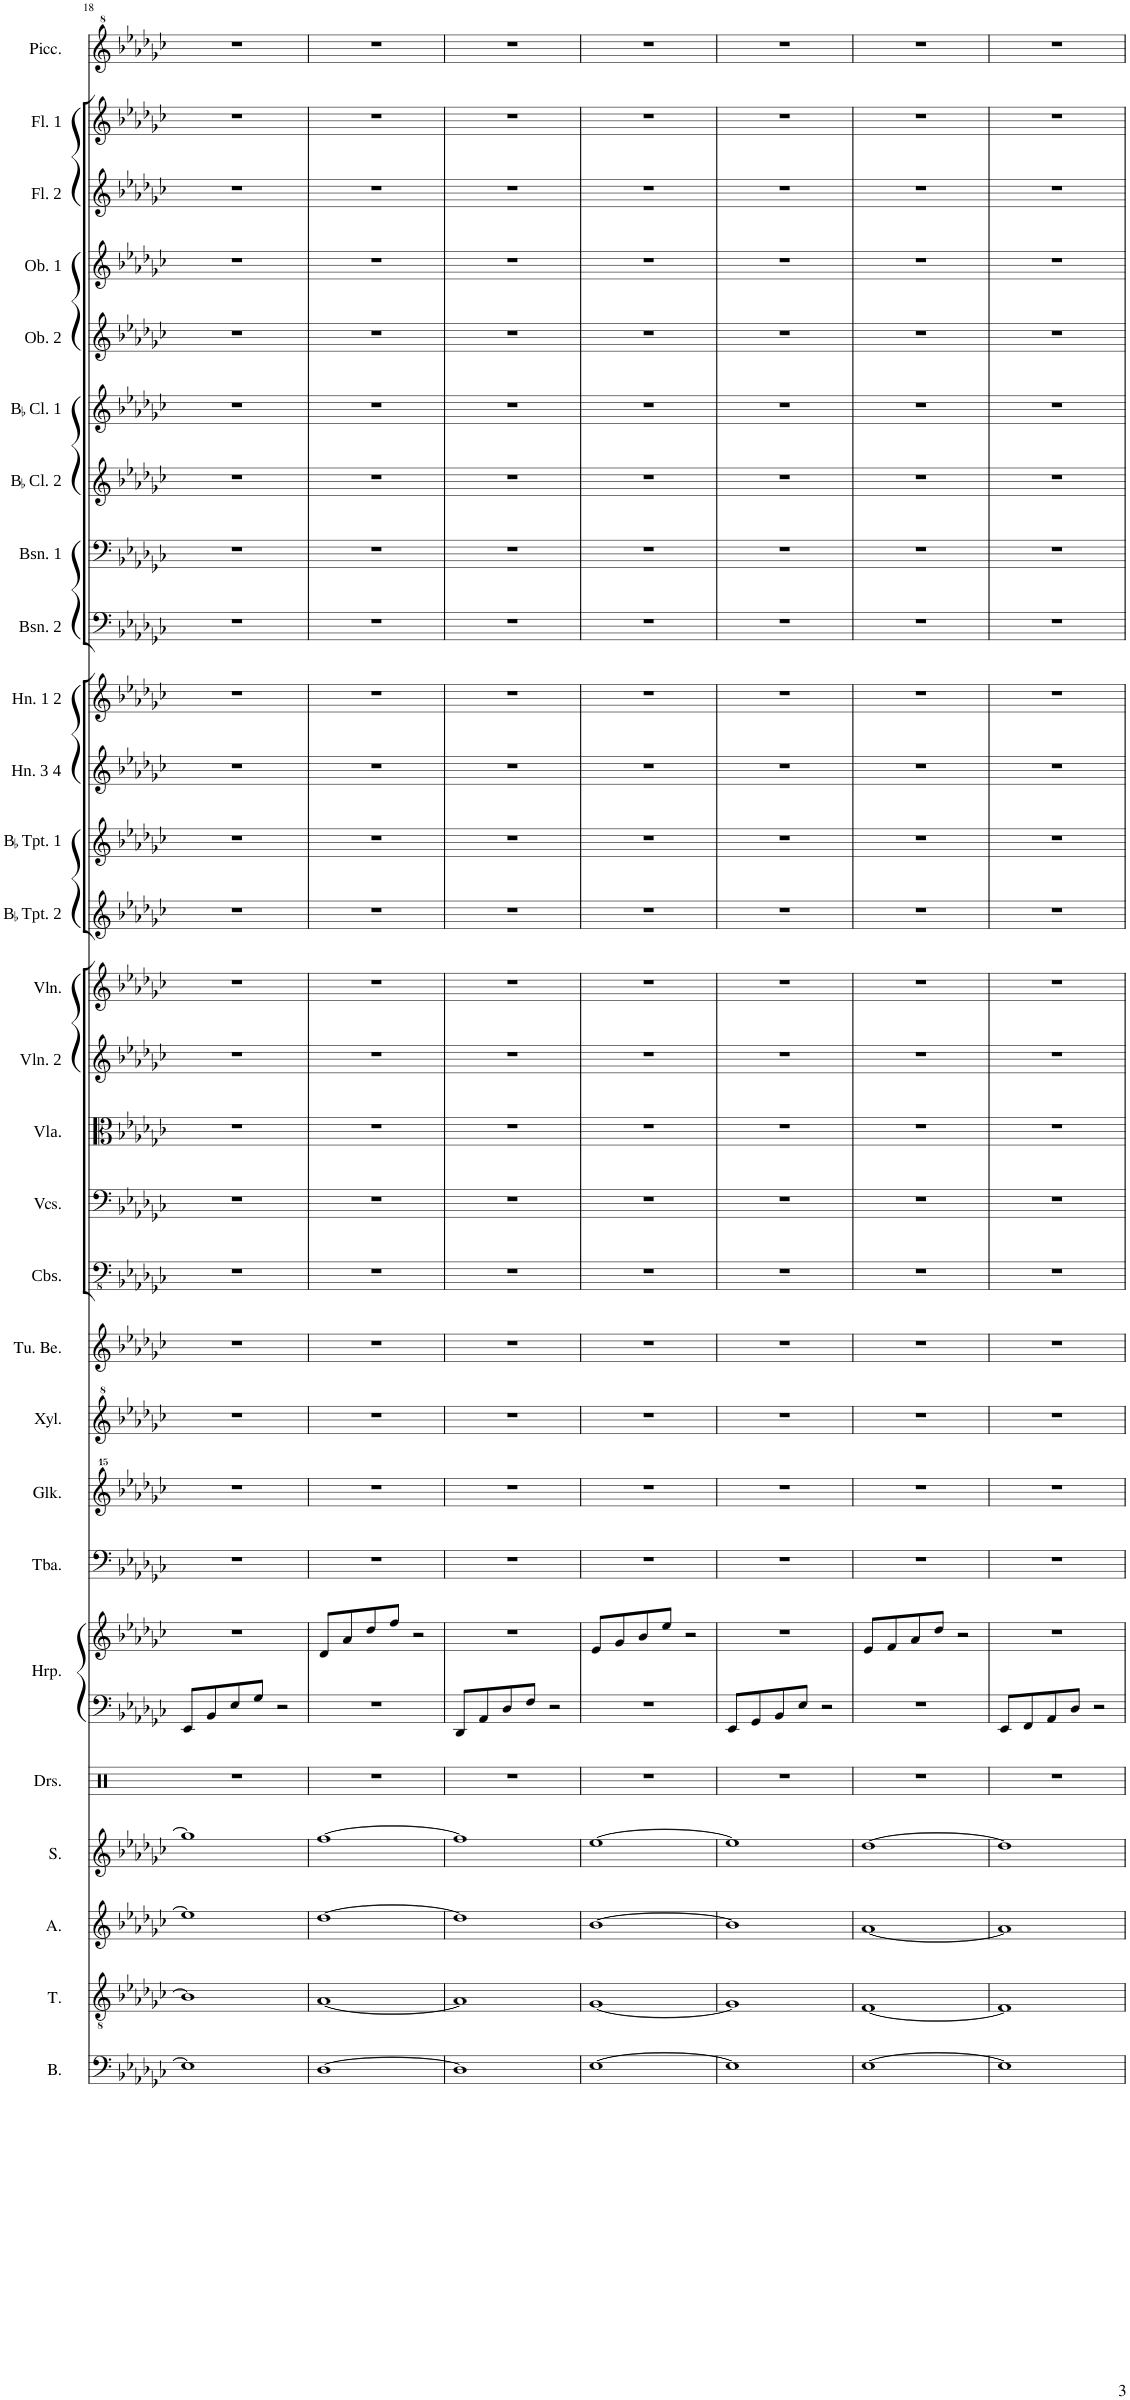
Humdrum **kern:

**kern	**kern	**kern	**kern	**kern	**kern	**kern	**kern	**kern	**kern	**kern	**kern	**kern	**kern	**kern	**kern	**kern	**kern	**kern	**kern	**kern	**kern	**kern	**kern	**kern	**kern	**kern	**kern	**kern
*part28	*part27	*part26	*part25	*part24	*part23	*part23	*part22	*part21	*part20	*part19	*part18	*part17	*part16	*part15	*part14	*part13	*part12	*part11	*part10	*part9	*part8	*part7	*part6	*part5	*part4	*part3	*part2	*part1
*staff29	*staff28	*staff27	*staff26	*staff25	*staff24	*staff23	*staff22	*staff21	*staff20	*staff19	*staff18	*staff17	*staff16	*staff15	*staff14	*staff13	*staff12	*staff11	*staff10	*staff9	*staff8	*staff7	*staff6	*staff5	*staff4	*staff3	*staff2	*staff1
*I"Bass	*I"Tenor	*I"Alto	*I"Soprano	*I"Drumset	*I"Harp	*	*I"Tuba	*I"Glockenspiel	*I"Xylophone	*I"Tubular Bells	*I"Contrabass	*I"Violoncellos	*I"Viola	*I"Violin 2	*I"Violin 1	*I"BaccidentalFlat Trumpet 2	*I"BaccidentalFlat Trumpet 1	*I"Horn 3 4	*I"Horn 1 2	*I"Bassoon 2	*I"Bassoon 1	*I"BaccidentalFlat Clarinet 2	*I"BaccidentalFlat Clarinet 1	*I"Oboe 2	*I"Oboe 1	*I"Flute 2	*I"Flute 1	*I"Piccolo
*I'B.	*I'T.	*I'A.	*I'S.	*I'Drs.	*I'Hrp.	*	*I'Tba.	*I'Glk.	*I'Xyl.	*I'Tu. Be.	*I'Cbs.	*I'Vcs.	*I'Vla.	*I'Vln. 2	*I'Vln. 1	*I'BaccidentalFlat Tpt. 2	*I'BaccidentalFlat Tpt. 1	*I'Hn. 3 4	*I'Hn. 1 2	*I'Bsn. 2	*I'Bsn. 1	*I'BaccidentalFlat Cl. 2	*I'BaccidentalFlat Cl. 1	*I'Ob. 2	*I'Ob. 1	*I'Fl. 2	*I'Fl. 1	*I'Picc.
!!LO:PB:g=z
*clefF4	*clefGv2	*clefG2	*clefG2	*clefX	*clefF4	*clefG2	*clefF4	*clefG^^2	*clefG^2	*clefG2	*clefFv4	*clefF4	*clefC3	*clefG2	*clefG2	*clefG2	*clefG2	*clefG2	*clefG2	*clefF4	*clefF4	*clefG2	*clefG2	*clefG2	*clefG2	*clefG2	*clefG2	*clefG^2
*	*	*	*	*	*	*	*	*	*	*	*	*	*	*	*	*ITrd1c2	*ITrd1c2	*ITrd4c7	*ITrd4c7	*	*	*ITrd1c2	*ITrd1c2	*	*	*	*	*ITrd-7c-12
*k[b-e-a-d-g-c-]	*k[b-e-a-d-g-c-]	*k[b-e-a-d-g-c-]	*k[b-e-a-d-g-c-]	*k[]	*k[b-e-a-d-g-c-]	*k[b-e-a-d-g-c-]	*k[b-e-a-d-g-c-]	*k[b-e-a-d-g-c-]	*k[b-e-a-d-g-c-]	*k[b-e-a-d-g-c-]	*k[b-e-a-d-g-c-]	*k[b-e-a-d-g-c-]	*k[b-e-a-d-g-c-]	*k[b-e-a-d-g-c-]	*k[b-e-a-d-g-c-]	*k[b-e-a-d-g-c-]	*k[b-e-a-d-g-c-]	*k[b-e-a-d-g-c-]	*k[b-e-a-d-g-c-]	*k[b-e-a-d-g-c-]	*k[b-e-a-d-g-c-]	*k[b-e-a-d-g-c-]	*k[b-e-a-d-g-c-]	*k[b-e-a-d-g-c-]	*k[b-e-a-d-g-c-]	*k[b-e-a-d-g-c-]	*k[b-e-a-d-g-c-]	*k[b-e-a-d-g-c-]
*M4/4	*M4/4	*M4/4	*M4/4	*M4/4	*M4/4	*M4/4	*M4/4	*M4/4	*M4/4	*M4/4	*M4/4	*M4/4	*M4/4	*M4/4	*M4/4	*M4/4	*M4/4	*M4/4	*M4/4	*M4/4	*M4/4	*M4/4	*M4/4	*M4/4	*M4/4	*M4/4	*M4/4	*M4/4
=18	=18	=18	=18	=18	=18	=18	=18	=18	=18	=18	=18	=18	=18	=18	=18	=18	=18	=18	=18	=18	=18	=18	=18	=18	=18	=18	=18	=18
1E-]	1B-]	1ee-]	1gg-]	1r	8EE-/L	1r	1r	1r	1r	1r	1r	1r	1r	1r	1r	1r	1r	1r	1r	1r	1r	1r	1r	1r	1r	1r	1r	1r
.	.	.	.	.	8BB-/	.	.	.	.	.	.	.	.	.	.	.	.	.	.	.	.	.	.	.	.	.	.	.
.	.	.	.	.	8E-/	.	.	.	.	.	.	.	.	.	.	.	.	.	.	.	.	.	.	.	.	.	.	.
.	.	.	.	.	8G-/J	.	.	.	.	.	.	.	.	.	.	.	.	.	.	.	.	.	.	.	.	.	.	.
.	.	.	.	.	2r	.	.	.	.	.	.	.	.	.	.	.	.	.	.	.	.	.	.	.	.	.	.	.
=19	=19	=19	=19	=19	=19	=19	=19	=19	=19	=19	=19	=19	=19	=19	=19	=19	=19	=19	=19	=19	=19	=19	=19	=19	=19	=19	=19	=19
[1D-	[1A-	[1dd-	[1ff	1r	1r	8d-/L	1r	1r	1r	1r	1r	1r	1r	1r	1r	1r	1r	1r	1r	1r	1r	1r	1r	1r	1r	1r	1r	1r
.	.	.	.	.	.	8a-/	.	.	.	.	.	.	.	.	.	.	.	.	.	.	.	.	.	.	.	.	.	.
.	.	.	.	.	.	8dd-/	.	.	.	.	.	.	.	.	.	.	.	.	.	.	.	.	.	.	.	.	.	.
.	.	.	.	.	.	8ff/J	.	.	.	.	.	.	.	.	.	.	.	.	.	.	.	.	.	.	.	.	.	.
.	.	.	.	.	.	2r	.	.	.	.	.	.	.	.	.	.	.	.	.	.	.	.	.	.	.	.	.	.
=20	=20	=20	=20	=20	=20	=20	=20	=20	=20	=20	=20	=20	=20	=20	=20	=20	=20	=20	=20	=20	=20	=20	=20	=20	=20	=20	=20	=20
1D-]	1A-]	1dd-]	1ff]	1r	8DD-/L	1r	1r	1r	1r	1r	1r	1r	1r	1r	1r	1r	1r	1r	1r	1r	1r	1r	1r	1r	1r	1r	1r	1r
.	.	.	.	.	8AA-/	.	.	.	.	.	.	.	.	.	.	.	.	.	.	.	.	.	.	.	.	.	.	.
.	.	.	.	.	8D-/	.	.	.	.	.	.	.	.	.	.	.	.	.	.	.	.	.	.	.	.	.	.	.
.	.	.	.	.	8F/J	.	.	.	.	.	.	.	.	.	.	.	.	.	.	.	.	.	.	.	.	.	.	.
.	.	.	.	.	2r	.	.	.	.	.	.	.	.	.	.	.	.	.	.	.	.	.	.	.	.	.	.	.
=21	=21	=21	=21	=21	=21	=21	=21	=21	=21	=21	=21	=21	=21	=21	=21	=21	=21	=21	=21	=21	=21	=21	=21	=21	=21	=21	=21	=21
[1E-	[1G-	[1b-	[1ee-	1r	1r	8e-/L	1r	1r	1r	1r	1r	1r	1r	1r	1r	1r	1r	1r	1r	1r	1r	1r	1r	1r	1r	1r	1r	1r
.	.	.	.	.	.	8g-/	.	.	.	.	.	.	.	.	.	.	.	.	.	.	.	.	.	.	.	.	.	.
.	.	.	.	.	.	8b-/	.	.	.	.	.	.	.	.	.	.	.	.	.	.	.	.	.	.	.	.	.	.
.	.	.	.	.	.	8ee-/J	.	.	.	.	.	.	.	.	.	.	.	.	.	.	.	.	.	.	.	.	.	.
.	.	.	.	.	.	2r	.	.	.	.	.	.	.	.	.	.	.	.	.	.	.	.	.	.	.	.	.	.
=22	=22	=22	=22	=22	=22	=22	=22	=22	=22	=22	=22	=22	=22	=22	=22	=22	=22	=22	=22	=22	=22	=22	=22	=22	=22	=22	=22	=22
1E-]	1G-]	1b-]	1ee-]	1r	8EE-/L	1r	1r	1r	1r	1r	1r	1r	1r	1r	1r	1r	1r	1r	1r	1r	1r	1r	1r	1r	1r	1r	1r	1r
.	.	.	.	.	8GG-/	.	.	.	.	.	.	.	.	.	.	.	.	.	.	.	.	.	.	.	.	.	.	.
.	.	.	.	.	8BB-/	.	.	.	.	.	.	.	.	.	.	.	.	.	.	.	.	.	.	.	.	.	.	.
.	.	.	.	.	8E-/J	.	.	.	.	.	.	.	.	.	.	.	.	.	.	.	.	.	.	.	.	.	.	.
.	.	.	.	.	2r	.	.	.	.	.	.	.	.	.	.	.	.	.	.	.	.	.	.	.	.	.	.	.
=23	=23	=23	=23	=23	=23	=23	=23	=23	=23	=23	=23	=23	=23	=23	=23	=23	=23	=23	=23	=23	=23	=23	=23	=23	=23	=23	=23	=23
[1E-	[1F	[1a-	[1dd-	1r	1r	8e-/L	1r	1r	1r	1r	1r	1r	1r	1r	1r	1r	1r	1r	1r	1r	1r	1r	1r	1r	1r	1r	1r	1r
.	.	.	.	.	.	8f/	.	.	.	.	.	.	.	.	.	.	.	.	.	.	.	.	.	.	.	.	.	.
.	.	.	.	.	.	8a-/	.	.	.	.	.	.	.	.	.	.	.	.	.	.	.	.	.	.	.	.	.	.
.	.	.	.	.	.	8dd-/J	.	.	.	.	.	.	.	.	.	.	.	.	.	.	.	.	.	.	.	.	.	.
.	.	.	.	.	.	2r	.	.	.	.	.	.	.	.	.	.	.	.	.	.	.	.	.	.	.	.	.	.
=24	=24	=24	=24	=24	=24	=24	=24	=24	=24	=24	=24	=24	=24	=24	=24	=24	=24	=24	=24	=24	=24	=24	=24	=24	=24	=24	=24	=24
1E-]	1F]	1a-]	1dd-]	1r	8EE-/L	1r	1r	1r	1r	1r	1r	1r	1r	1r	1r	1r	1r	1r	1r	1r	1r	1r	1r	1r	1r	1r	1r	1r
.	.	.	.	.	8FF/	.	.	.	.	.	.	.	.	.	.	.	.	.	.	.	.	.	.	.	.	.	.	.
.	.	.	.	.	8AA-/	.	.	.	.	.	.	.	.	.	.	.	.	.	.	.	.	.	.	.	.	.	.	.
.	.	.	.	.	8D-/J	.	.	.	.	.	.	.	.	.	.	.	.	.	.	.	.	.	.	.	.	.	.	.
.	.	.	.	.	2r	.	.	.	.	.	.	.	.	.	.	.	.	.	.	.	.	.	.	.	.	.	.	.
=	=	=	=	=	=	=	=	=	=	=	=	=	=	=	=	=	=	=	=	=	=	=	=	=	=	=	=	=
*-	*-	*-	*-	*-	*-	*-	*-	*-	*-	*-	*-	*-	*-	*-	*-	*-	*-	*-	*-	*-	*-	*-	*-	*-	*-	*-	*-	*-
